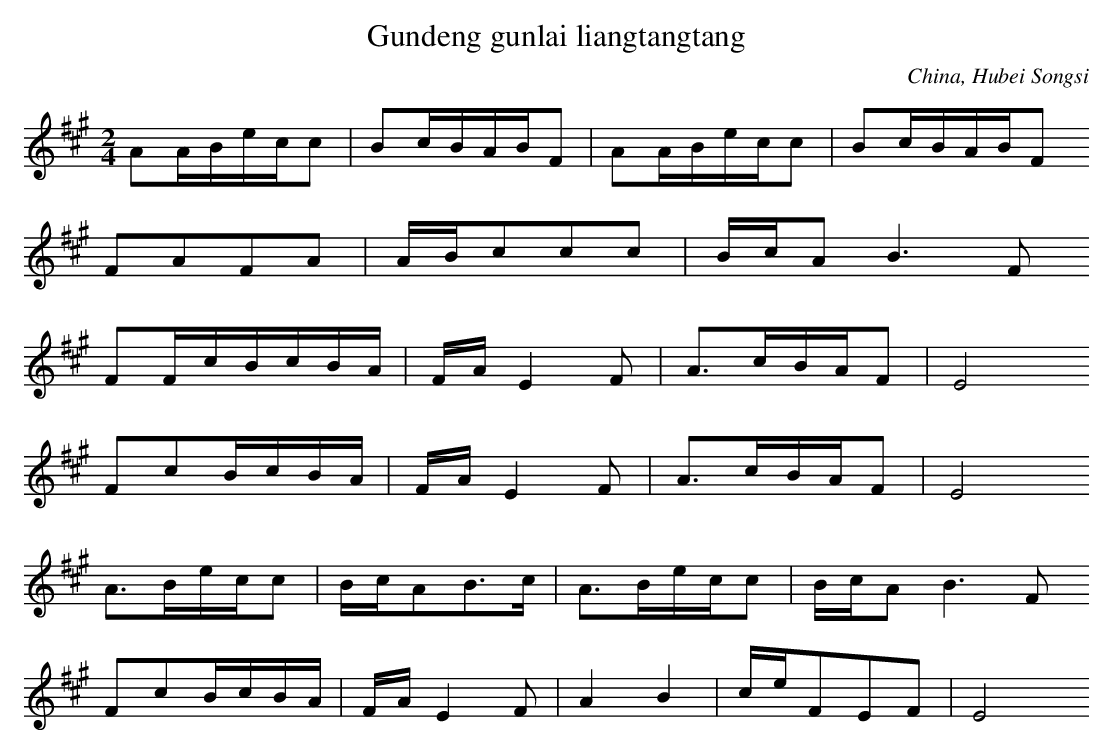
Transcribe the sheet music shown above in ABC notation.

X:1
T: Gundeng gunlai liangtangtang
O: China, Hubei Songsi
M: 2/4
L: 1/16
K: A
A2ABecc2 | B2cBABF2 | A2ABecc2 | B2cBABF2
F2A2F2A2 | ABc2c2c2 | BcA2B6F2
F2FcBcBA | FAE4F2 | A3cBAF2 | E8
F2c2BcBA | FAE4F2 | A3cBAF2 | E8
A3Becc2 | BcA2B3c | A3Becc2 | BcA2B6F2
F2c2BcBA | FAE4F2 | A4B4 | ceF2E2F2 | E8
